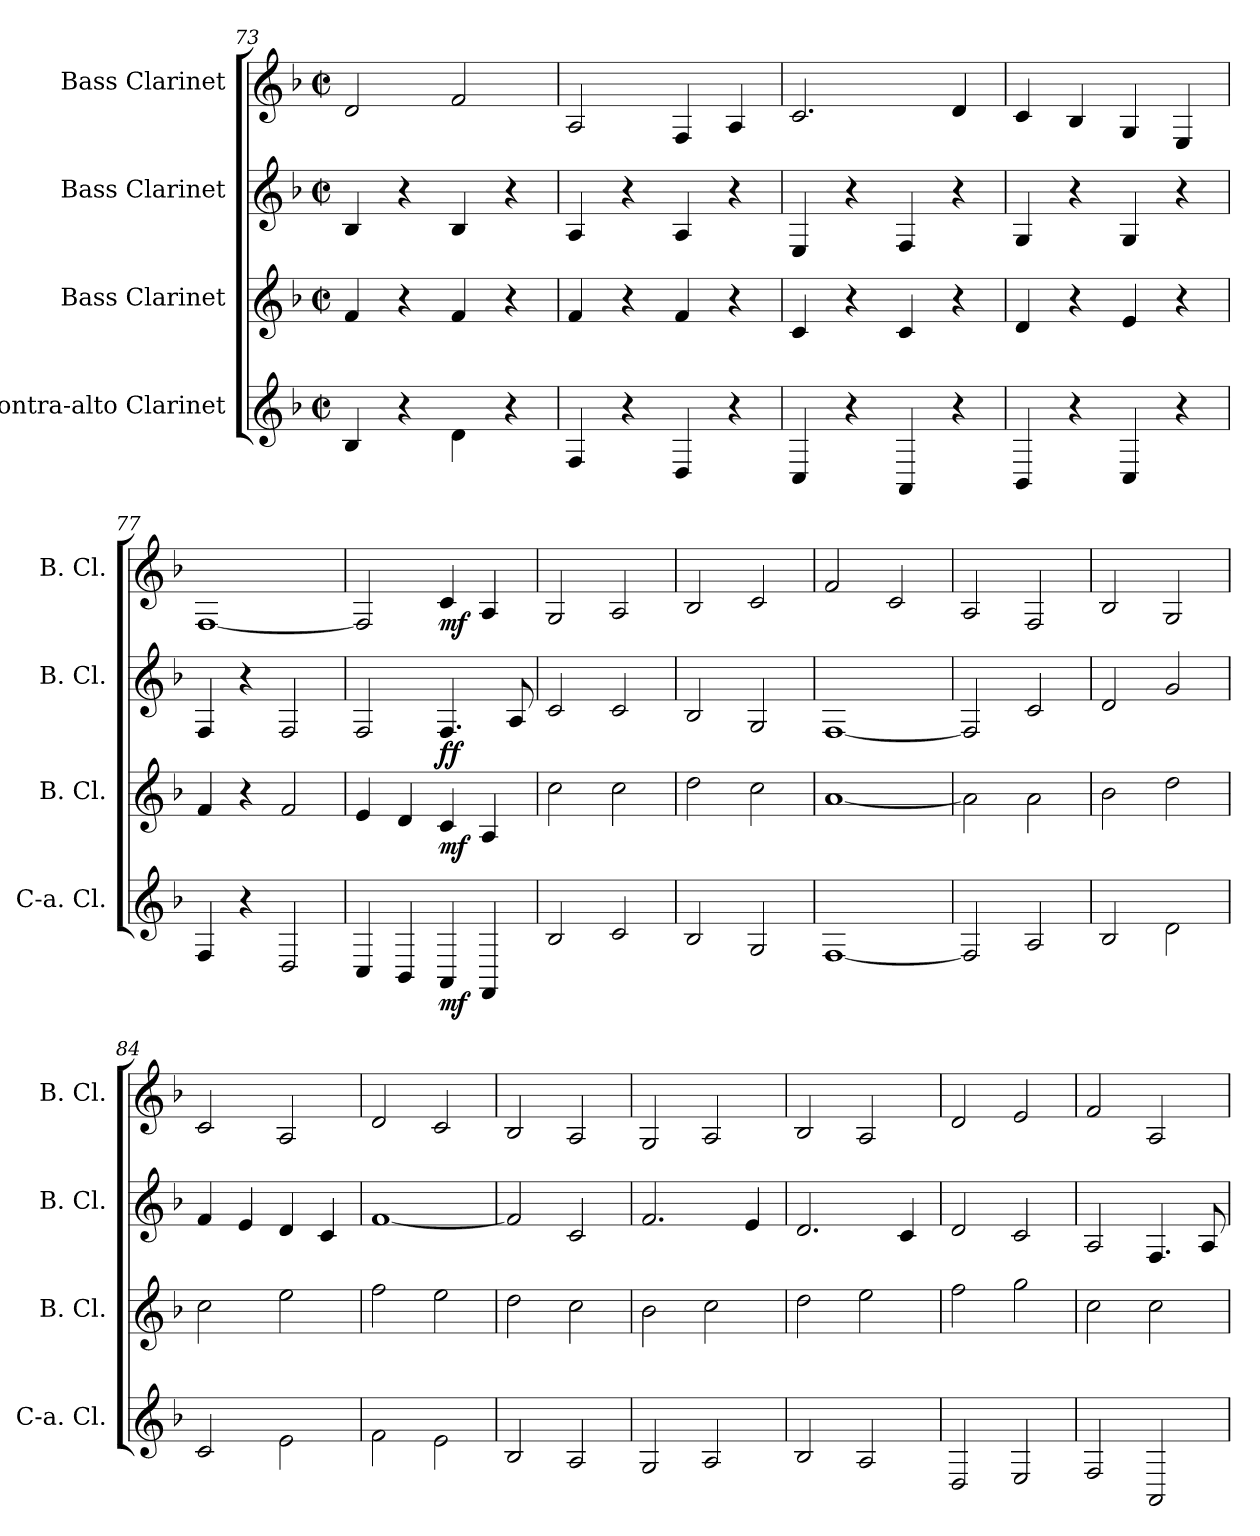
**kern	**dynam	**kern	**dynam	**kern	**dynam	**kern	**dynam
*part4	*part4	*part3	*part3	*part2	*part2	*part1	*part1
*staff4	*staff4	*staff3	*staff3	*staff2	*staff2	*staff1	*staff1
*I"Contra-alto Clarinet	*	*I"Bass Clarinet	*	*I"Bass Clarinet	*	*I"Bass Clarinet	*
*I'C-a. Cl.	*	*I'B. Cl.	*	*I'B. Cl.	*	*I'B. Cl.	*
*clefG2	*	*clefG2	*	*clefG2	*	*clefG2	*
*ITrd12c21	*	*ITrd8c14	*	*ITrd8c14	*	*ITrd8c14	*
*k[b-]	*	*k[b-]	*	*k[b-]	*	*k[b-]	*
*M4/4	*	*M4/4	*	*M4/4	*	*M4/4	*
*met(c|)	*	*met(c|)	*	*met(c|)	*	*met(c|)	*
=73	=73	=73	=73	=73	=73	=73	=73
4BB-/	.	4F/	.	4BB-/	.	2D/	.
4r	.	4r	.	4r	.	.	.
4D\	.	4F/	.	4BB-/	.	2F/	.
4r	.	4r	.	4r	.	.	.
=74	=74	=74	=74	=74	=74	=74	=74
4FF/	.	4F/	.	4AA/	.	2AA/	.
4r	.	4r	.	4r	.	.	.
4DD/	.	4F/	.	4AA/	.	4FF/	.
4r	.	4r	.	4r	.	4AA/	.
=75	=75	=75	=75	=75	=75	=75	=75
4CC/	.	4C/	.	4EE/	.	2.C/	.
4r	.	4r	.	4r	.	.	.
4AAA/	.	4C/	.	4FF/	.	.	.
4r	.	4r	.	4r	.	4D/	.
=76	=76	=76	=76	=76	=76	=76	=76
4BBB-/	.	4D/	.	4GG/	.	4C/	.
4r	.	4r	.	4r	.	4BB-/	.
4CC/	.	4E/	.	4GG/	.	4GG/	.
4r	.	4r	.	4r	.	4EE/	.
!!LO:LB:g=z
=77	=77	=77	=77	=77	=77	=77	=77
4FF/	.	4F/	.	4FF/	.	[1FF	.
4r	.	4r	.	4r	.	.	.
2DD/	.	2F/	.	2FF/	.	.	.
=78	=78	=78	=78	=78	=78	=78	=78
4CC/	.	4E/	.	2FF/	.	2FF/]	.
4BBB-/	.	4D/	.	.	.	.	.
!	!LO:DY:b	!	!LO:DY:b	!	!LO:DY:b	!	!LO:DY:b
4AAA/	mf	4C/	mf	4.FF/	ff	4C/	mf
4FFF/	.	4AA/	.	.	.	4AA/	.
.	.	.	.	8AA/	.	.	.
=79	=79	=79	=79	=79	=79	=79	=79
2BB-/	.	2c\	.	2C/	.	2GG/	.
2C/	.	2c\	.	2C/	.	2AA/	.
=80	=80	=80	=80	=80	=80	=80	=80
2BB-/	.	2d\	.	2BB-/	.	2BB-/	.
2GG/	.	2c\	.	2GG/	.	2C/	.
=81	=81	=81	=81	=81	=81	=81	=81
[1FF	.	[1A	.	[1FF	.	2F/	.
.	.	.	.	.	.	2C/	.
=82	=82	=82	=82	=82	=82	=82	=82
2FF/]	.	2A\]	.	2FF/]	.	2AA/	.
2AA/	.	2A\	.	2C/	.	2FF/	.
=83	=83	=83	=83	=83	=83	=83	=83
2BB-/	.	2B-\	.	2D/	.	2BB-/	.
2D\	.	2d\	.	2G/	.	2GG/	.
=84	=84	=84	=84	=84	=84	=84	=84
2C/	.	2c\	.	4F/	.	2C/	.
.	.	.	.	4E/	.	.	.
2E\	.	2e\	.	4D/	.	2AA/	.
.	.	.	.	4C/	.	.	.
=85	=85	=85	=85	=85	=85	=85	=85
2F\	.	2f\	.	[1F	.	2D/	.
2E\	.	2e\	.	.	.	2C/	.
=86	=86	=86	=86	=86	=86	=86	=86
2BB-/	.	2d\	.	2F/]	.	2BB-/	.
2AA/	.	2c\	.	2C/	.	2AA/	.
!!LO:LB:g=z
=87	=87	=87	=87	=87	=87	=87	=87
2GG/	.	2B-\	.	2.F/	.	2GG/	.
2AA/	.	2c\	.	.	.	2AA/	.
.	.	.	.	4E/	.	.	.
=88	=88	=88	=88	=88	=88	=88	=88
2BB-/	.	2d\	.	2.D/	.	2BB-/	.
2AA/	.	2e\	.	.	.	2AA/	.
.	.	.	.	4C/	.	.	.
=89	=89	=89	=89	=89	=89	=89	=89
2DD/	.	2f\	.	2D/	.	2D/	.
2EE/	.	2g\	.	2C/	.	2E/	.
=90	=90	=90	=90	=90	=90	=90	=90
2FF/	.	2c\	.	2AA/	.	2F/	.
2AAA/	.	2c\	.	4.FF/	.	2AA/	.
.	.	.	.	8AA/	.	.	.
=	=	=	=	=	=	=	=
*-	*-	*-	*-	*-	*-	*-	*-
